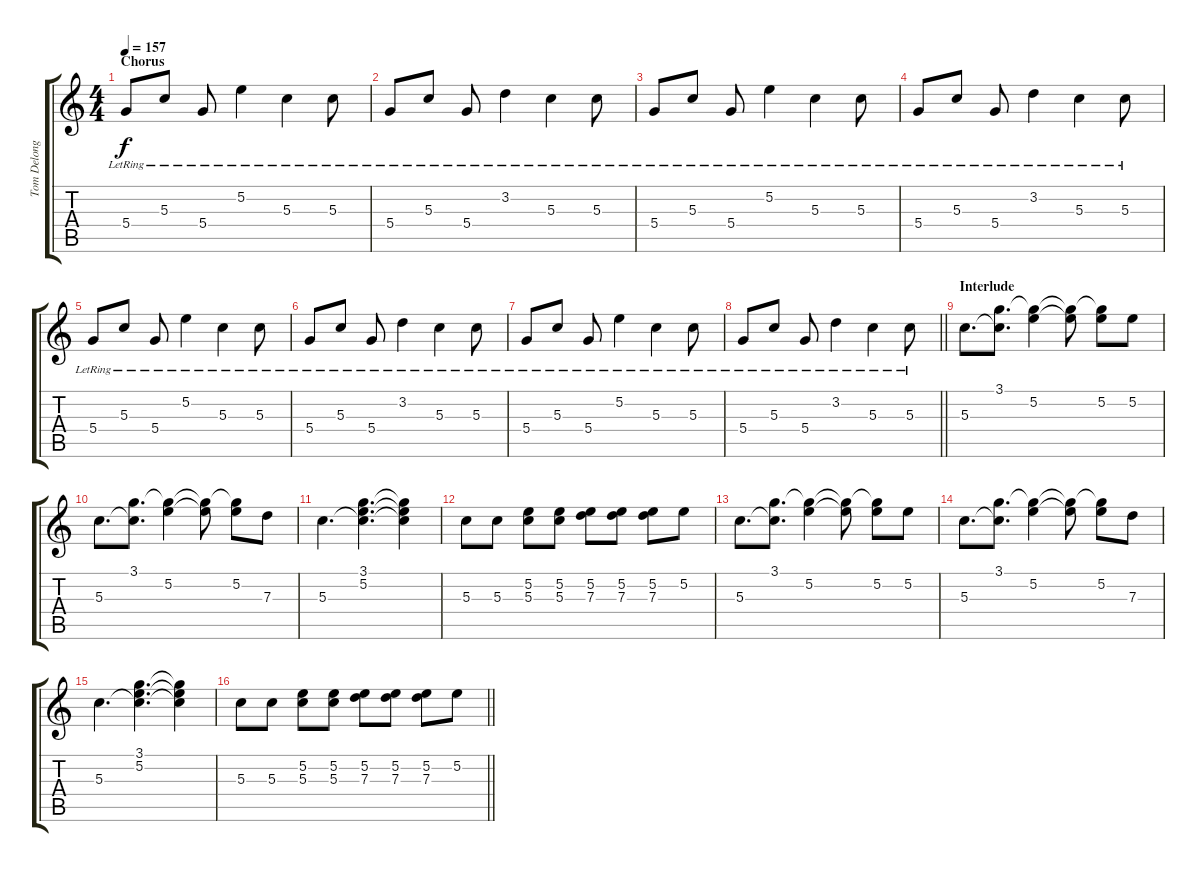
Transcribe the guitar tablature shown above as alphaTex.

\track ("Tom Delonge - Guitar" "Tom Delong") {instrument distortionguitar}
\staff {score tabs}
\tuning (E4 B3 G3 D3 A2 E2) {hide}
\ts (4 4)
\section ("" "Chorus")
\tempo 157
\clef g2
\ks c
5.4{lr}.8{dy f} 5.3{lr}.8 5.4{lr}.8 5.2{lr}.4 5.3{lr}.4 5.3{lr}.8 |
5.4{lr}.8 5.3{lr}.8 5.4{lr}.8 3.2{lr}.4 5.3{lr}.4 5.3{lr}.8 |
5.4{lr}.8 5.3{lr}.8 5.4{lr}.8 5.2{lr}.4 5.3{lr}.4 5.3{lr}.8 |
5.4{lr}.8 5.3{lr}.8 5.4{lr}.8 3.2{lr}.4 5.3{lr}.4 5.3{lr}.8 |
5.4{lr}.8 5.3{lr}.8 5.4{lr}.8 5.2{lr}.4 5.3{lr}.4 5.3{lr}.8 |
5.4{lr}.8 5.3{lr}.8 5.4{lr}.8 3.2{lr}.4 5.3{lr}.4 5.3{lr}.8 |
5.4{lr}.8 5.3{lr}.8 5.4{lr}.8 5.2{lr}.4 5.3{lr}.4 5.3{lr}.8 |
\barLineRight lightlight
5.4{lr}.8 5.3{lr}.8 5.4{lr}.8 3.2{lr}.4 5.3{lr}.4 5.3{lr}.8 |
\section ("" "Interlude")
5.3.8{d} (3.1 5.3{t}).8{d} (3.1{t} 5.2).4 (3.1{t} 5.2{t}).8 (3.1{t} 5.2).8 5.2.8 |
5.3.8{d} (3.1 5.3{t}).8{d} (3.1{t} 5.2).4 (3.1{t} 5.2{t}).8 (3.1{t} 5.2).8 7.3.8 |
5.3.4{d} (3.1 5.2 5.3{t}).4{d} (3.1{t} 5.2{t} 5.3{t}).4 |
5.3.8 5.3.8 (5.2 5.3).8 (5.2 5.3).8 (5.2 7.3).8 (5.2 7.3).8 (5.2 7.3).8 5.2.8 |
5.3.8{d} (3.1 5.3{t}).8{d} (3.1{t} 5.2).4 (3.1{t} 5.2{t}).8 (3.1{t} 5.2).8 5.2.8 |
5.3.8{d} (3.1 5.3{t}).8{d} (3.1{t} 5.2).4 (3.1{t} 5.2{t}).8 (3.1{t} 5.2).8 7.3.8 |
5.3.4{d} (3.1 5.2 5.3{t}).4{d} (3.1{t} 5.2{t} 5.3{t}).4 |
\barLineRight lightlight
5.3.8 5.3.8 (5.2 5.3).8 (5.2 5.3).8 (5.2 7.3).8 (5.2 7.3).8 (5.2 7.3).8 5.2.8
